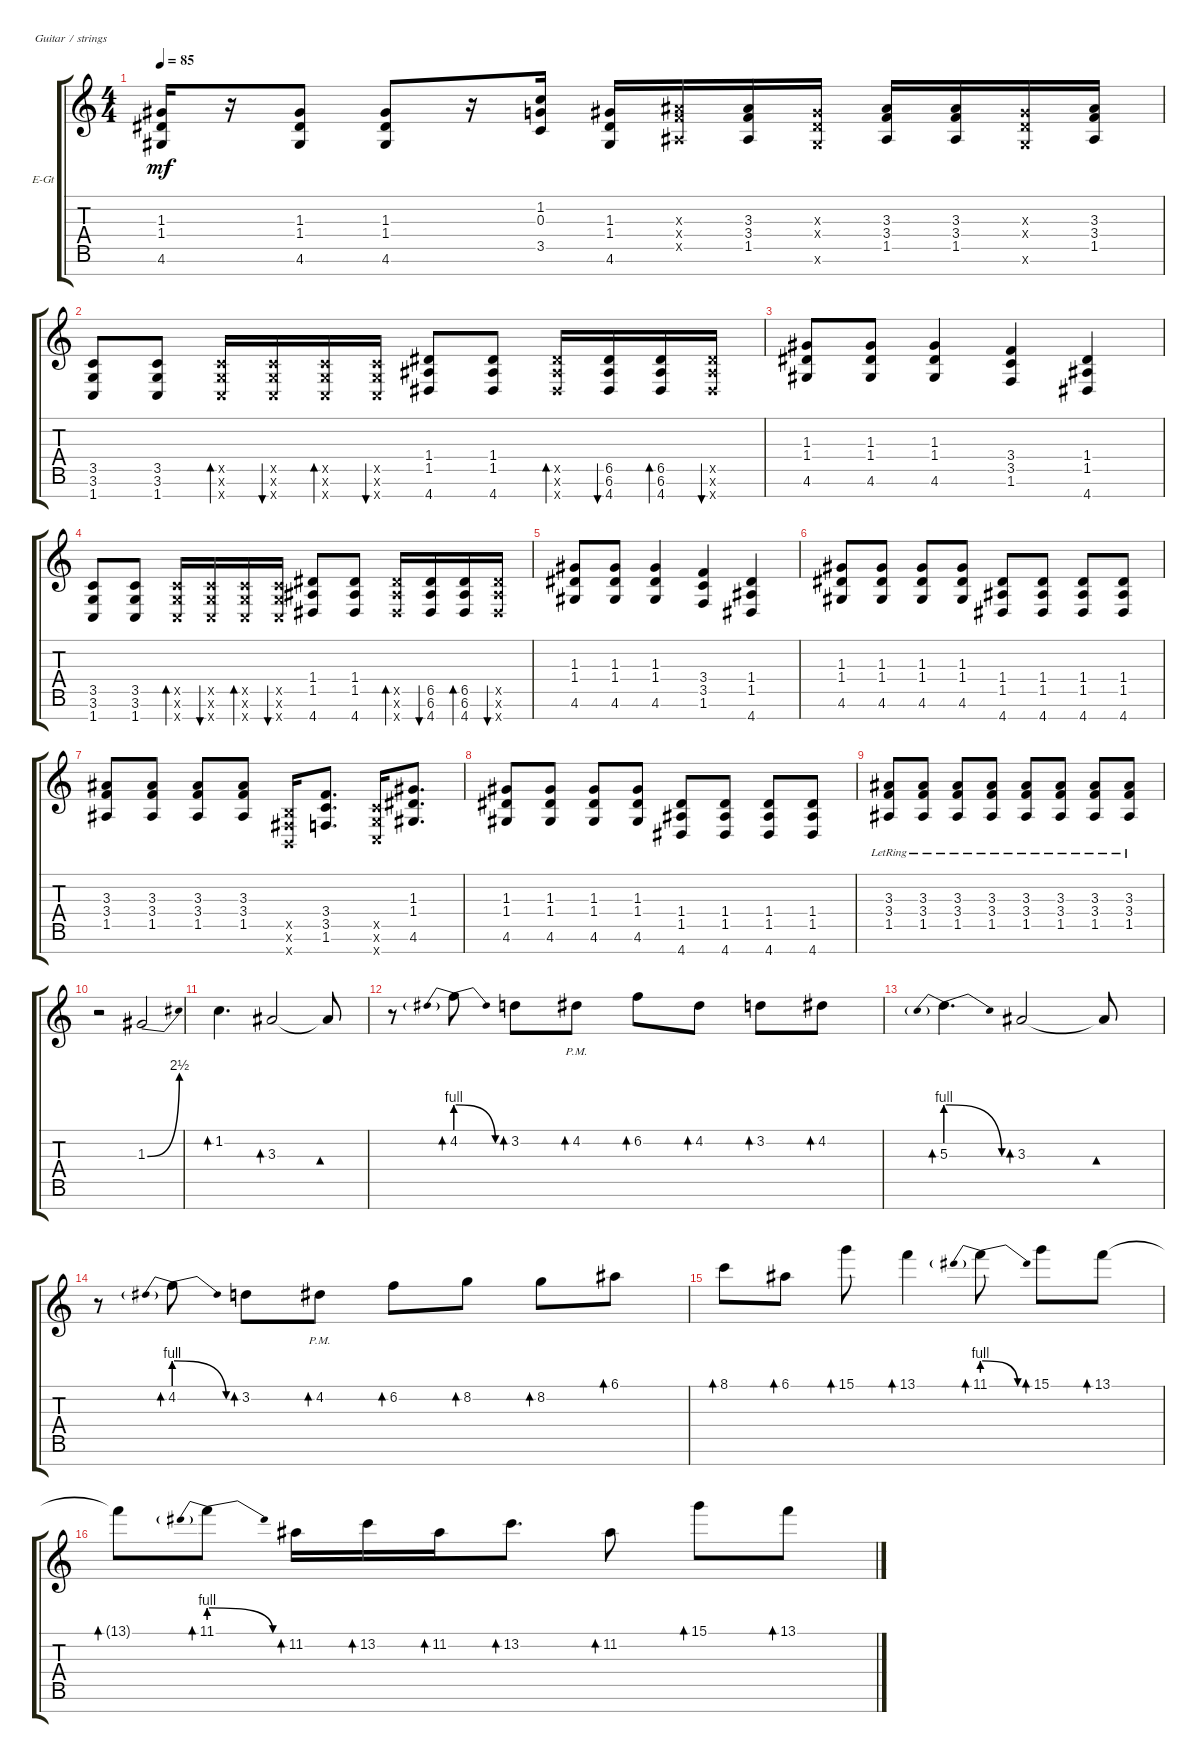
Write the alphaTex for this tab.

\defaultSystemsLayout 4
\bracketExtendMode groupsimilarinstruments
\firstSystemTrackNameOrientation horizontal
\otherSystemsTrackNameOrientation horizontal
\track ("Electric Guitar" "E-Gt") {instrument distortionguitar}
\staff {score tabs}
\tuning (E4 B3 G3 D3 A2 E2 B1)
\ts (4 4)
\tempo 85
\clef g2
\ks c
(1.3 1.4 4.6).16{dy mf} r.16 (1.3 1.4 4.6).8 (1.3 1.4 4.6).8 r.16 (1.2 0.3 3.5).16 (1.3 1.4 4.6).16 (3.3{x} 3.4{x} 1.5{x}).16 (3.3 3.4 1.5).16 (1.3{x} 1.4{x} 4.6{x}).16 (3.3 3.4 1.5).16 (3.3 3.4 1.5).16 (1.3{x} 1.4{x} 4.6{x}).16 (3.3 3.4 1.5).16 |
(3.5 3.6 1.7).8 (3.5 3.6 1.7).8 (3.5{x} 3.6{x} 1.7{x}).16{bd 30} (3.5{x} 3.6{x} 1.7{x}).16{bu 30} (3.5{x} 3.6{x} 1.7{x}).16{bd 30} (3.5{x} 3.6{x} 1.7{x}).16{bu 30} (1.4 1.5 4.7).8 (1.4 1.5 4.7).8 (6.5{x} 6.6{x} 4.7{x}).16{bd 30} (6.5 6.6 4.7).16{bu 30} (6.5 6.6 4.7).16{bd 30} (6.5{x} 6.6{x} 4.7{x}).16{bu 30} |
(1.3 1.4 4.6).8 (1.3 1.4 4.6).8 (1.3 1.4 4.6).4 (3.4 3.5 1.6).4 (1.4 1.5 4.7).4 |
(3.5 3.6 1.7).8 (3.5 3.6 1.7).8 (3.5{x} 3.6{x} 1.7{x}).16{bd 30} (3.5{x} 3.6{x} 1.7{x}).16{bu 30} (3.5{x} 3.6{x} 1.7{x}).16{bd 30} (3.5{x} 3.6{x} 1.7{x}).16{bu 30} (1.4 1.5 4.7).8 (1.4 1.5 4.7).8 (6.5{x} 6.6{x} 4.7{x}).16{bd 30} (6.5 6.6 4.7).16{bu 30} (6.5 6.6 4.7).16{bd 30} (6.5{x} 6.6{x} 4.7{x}).16{bu 30} |
(1.3 1.4 4.6).8 (1.3 1.4 4.6).8 (1.3 1.4 4.6).4 (3.4 3.5 1.6).4 (1.4 1.5 4.7).4 |
(1.3 1.4 4.6).8 (1.3 1.4 4.6).8 (1.3 1.4 4.6).8 (1.3 1.4 4.6).8 (1.4 1.5 4.7).8 (1.4 1.5 4.7).8 (1.4 1.5 4.7).8 (1.4 1.5 4.7).8 |
(3.3 3.4 1.5).8 (3.3 3.4 1.5).8 (3.3 3.4 1.5).8 (3.3 3.4 1.5).8 (2.5{x} 2.6{x} 0.7{x}).16 (3.4 3.5 1.6).8{d} (3.5{x} 3.6{x} 1.7{x}).16 (1.3 1.4 4.6).8{d} |
(1.3 1.4 4.6).8 (1.3 1.4 4.6).8 (1.3 1.4 4.6).8 (1.3 1.4 4.6).8 (1.4 1.5 4.7).8 (1.4 1.5 4.7).8 (1.4 1.5 4.7).8 (1.4 1.5 4.7).8 |
(3.3{lr} 3.4{lr} 1.5{lr}).8 (3.3{lr} 3.4{lr} 1.5{lr}).8 (3.3{lr} 3.4{lr} 1.5{lr}).8 (3.3{lr} 3.4{lr} 1.5{lr}).8 (3.3{lr} 3.4{lr} 1.5{lr}).8 (3.3{lr} 3.4{lr} 1.5{lr}).8 (3.3{lr} 3.4{lr} 1.5{lr}).8 (3.3{lr} 3.4{lr} 1.5{lr}).8 |
r.2 1.3{be (bend 0 0 59.4 10)}.2 |
1.2.4{d bd 120} 3.3.2{bd 120} 3.3{t}.8{bd 120} |
r.8 4.2{be (prebendrelease 0 4 15 0)}.8{bd 120} 3.2.8{bd 120} 4.2{pm}.8{bd 120} 6.2.8{bd 120} 4.2.8{bd 120} 3.2.8{bd 120} 4.2.8{bd 120} |
5.3{be (prebendrelease 0 4 15 0)}.4{d bd 120} 3.3.2{bd 120} 3.3{t}.8{bd 120} |
r.8 4.2{be (prebendrelease 0 4 15 0)}.8{bd 120} 3.2.8{bd 120} 4.2{pm}.8{bd 120} 6.2.8{bd 120} 8.2.8{bd 120} 8.2.8{bd 120} 6.1.8{bd 120} |
8.1.8{bd 120} 6.1.8{bd 120} 15.1.8{bd 120} 13.1.4{bd 120} 11.1{be (prebendrelease 0 4 15 0)}.8{bd 120} 15.1.8{bd 120} 13.1.8{bd 120} |
13.1{t}.8{bd 120} 11.1{be (prebendrelease 0 4 15 0)}.8{bd 120} 11.2.16{bd 120} 13.2.16{bd 120} 11.2.16{bd 120} 13.2.8{d bd 120} 11.2.8{bd 120} 15.1.8{bd 120} 13.1.8{bd 120}
